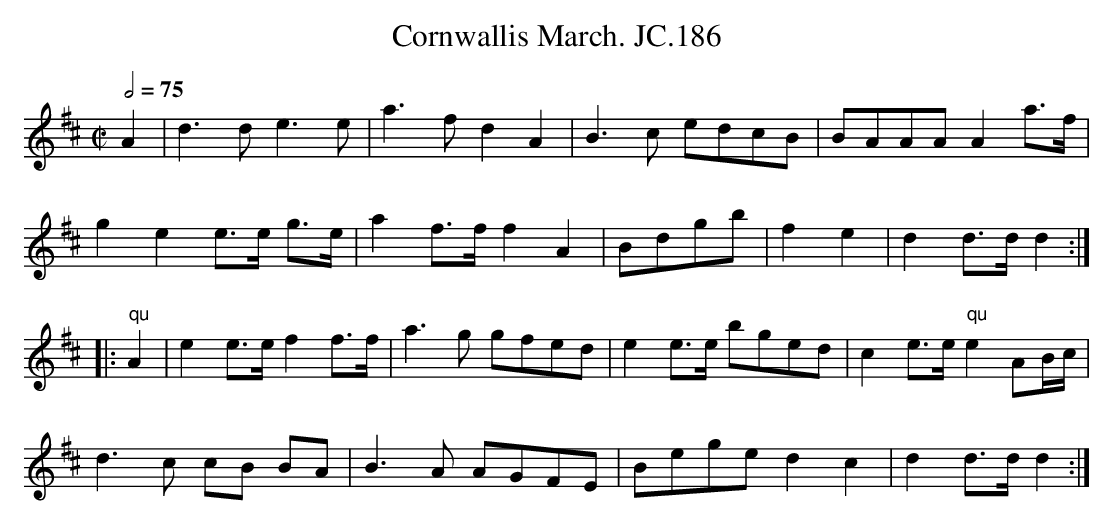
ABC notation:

X:1
T:Cornwallis March. JC.186
M:C|
L:1/8
Q:2/4=75
K:D
A2|\\
d3de3e|a3fd2A2|B3c edcB|BAAAA2a>f|
g2e2e>e g>e|a2f>ff2A2|Bdgb|f2e2|d2d>dd2:|
|:" qu"A2|e2e>ef2f>f|a3g gfed|\\
e2e>e bged|c2e>e" qu"e2AB/c/|
d3c cB BA|B3A AGFE|Bege d2c2|d2d>dd2:|
